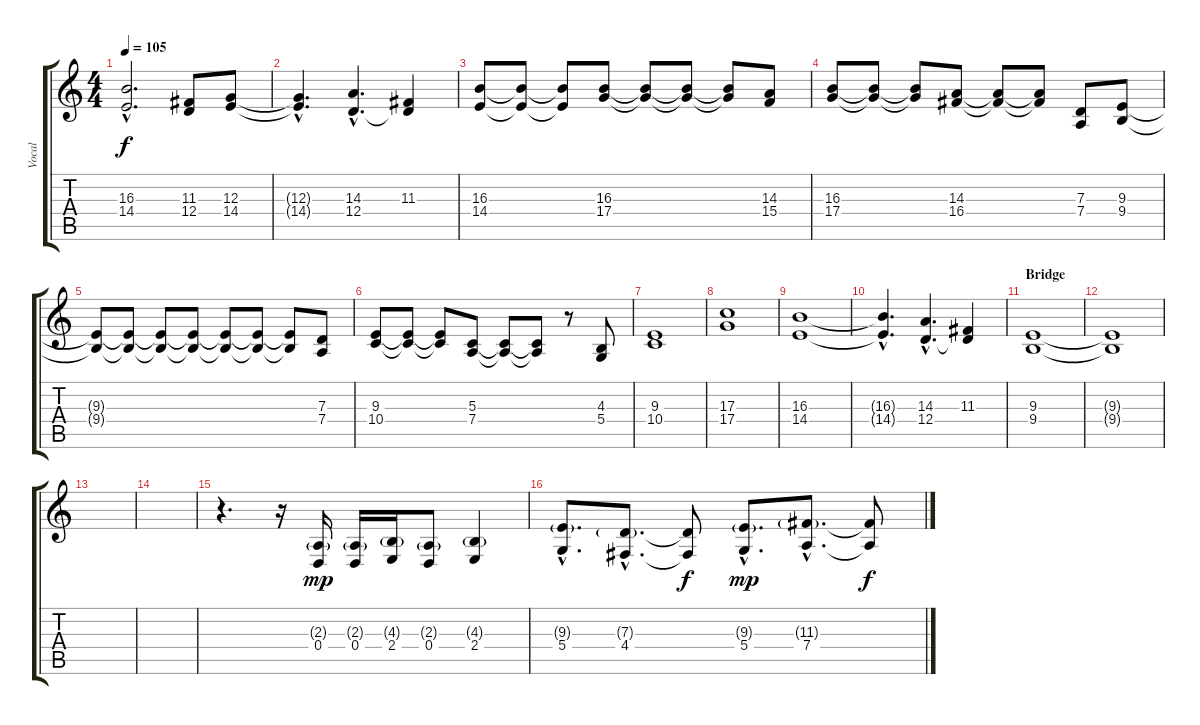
\track ("Vocal" "Vocal") {instrument oboe}
\staff {score tabs}
\tuning (E4 B3 G3 D3 A2 E2) {hide}
\ts (4 4)
\tempo 105
\clef g2
\ks c
(16.3{hac} 14.4{hac}).2{d dy f} (11.3 12.4).8 (12.3 14.4).8 |
(12.3{hac t} 14.4{hac t}).4{d} (14.3{hac} 12.4{hac}).4{d} (11.3 12.4{t}).4 |
(16.3 14.4).8 (16.3{t} 14.4{t}).8 (16.3{t} 14.4{t}).8 (16.3 17.4).8 (16.3{t} 17.4{t}).8 (16.3{t} 17.4{t}).8 (16.3{t} 17.4{t}).8 (14.3 15.4).8 |
(16.3 17.4).8 (16.3{t} 17.4{t}).8 (16.3{t} 17.4{t}).8 (14.3 16.4).8 (14.3{t} 16.4{t}).8 (14.3{t} 16.4{t}).8 (7.3 7.4).8 (9.3 9.4).8 |
(9.3{t} 9.4{t}).8 (9.3{t} 9.4{t}).8 (9.3{t} 9.4{t}).8 (9.3{t} 9.4{t}).8 (9.3{t} 9.4{t}).8 (9.3{t} 9.4{t}).8 (9.3{t} 9.4{t}).8 (7.3 7.4).8 |
(9.3 10.4).8 (9.3{t} 10.4{t}).8 (9.3{t} 10.4{t}).8 (5.3 7.4).8 (5.3{t} 7.4{t}).8 (5.3{t} 7.4{t}).8 r.8 (4.3 5.4).8 |
(9.3 10.4).1 |
(17.3 17.4).1 |
(16.3 14.4).1 |
(16.3{hac t} 14.4{hac t}).4{d} (14.3{hac} 12.4{hac}).4{d} (11.3 12.4{t}).4 |
\section ("" "Bridge")
(9.3 9.4).1{volume 0} |
(9.3{t} 9.4{t}).1 |
|
|
r.4{d} r.16 (2.3{g} 0.4).16{dy mp volume 15} (2.3{g} 0.4).16 (4.3{g} 2.4).16 (2.3{g} 0.4).8 (4.3{g} 2.4).4 |
(9.3{g hac} 5.4{hac}).8{d} (7.3{g hac} 4.4{hac}).8{d} (7.3{t} 4.4{t}).8{dy f} (9.3{g hac} 5.4{hac}).8{d dy mp} (11.3{g hac} 7.4{hac}).8{d} (11.3{t} 7.4{t}).8{dy f}
